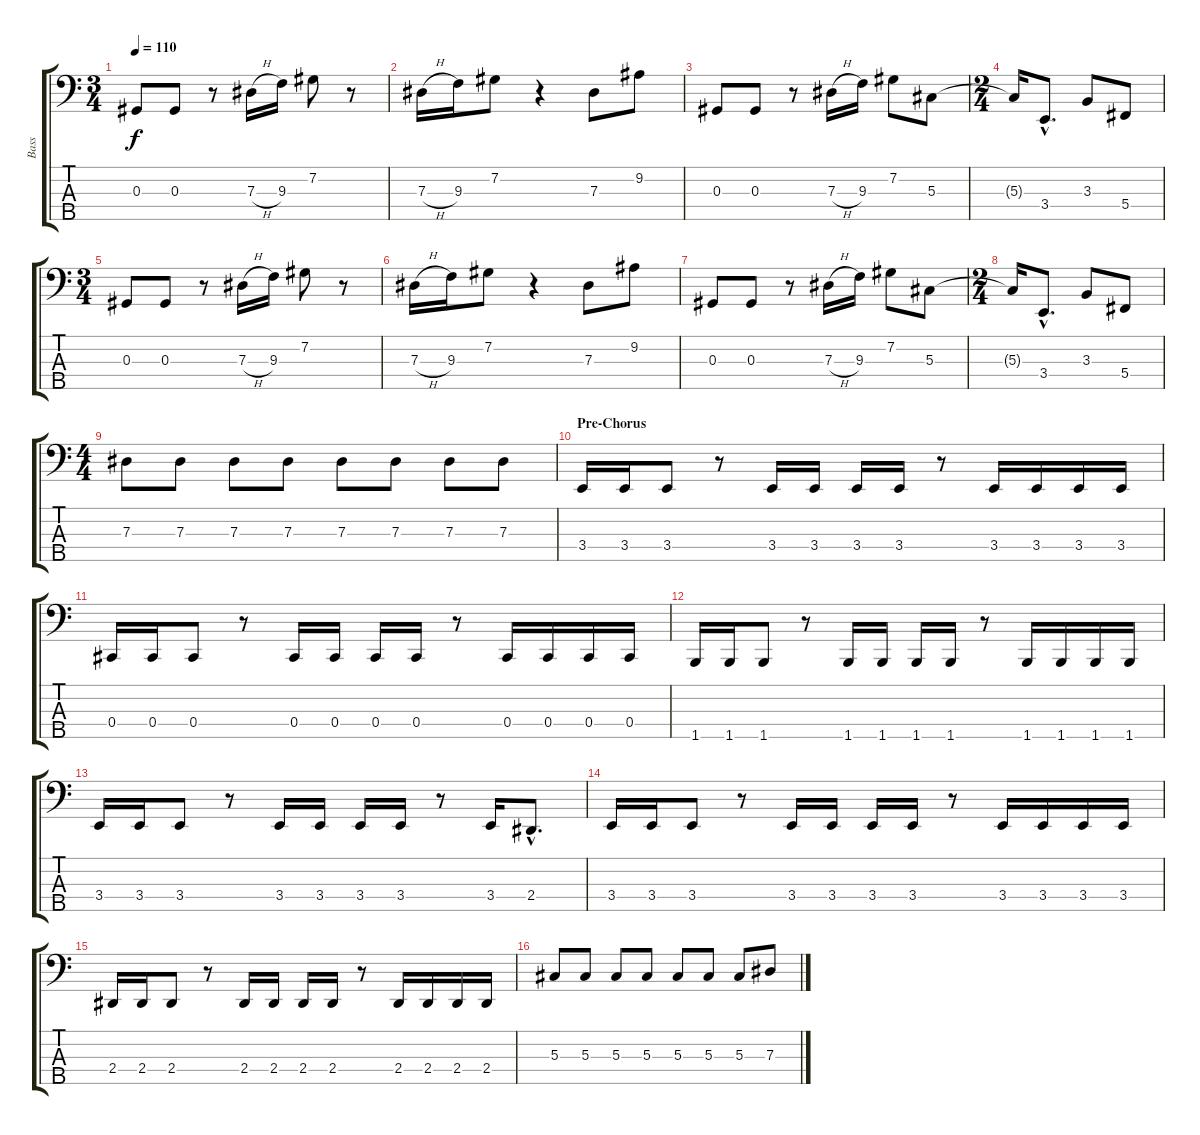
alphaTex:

\track ("Bass" "Bass") {instrument slapbass1}
\staff {score tabs}
\tuning (Gb2 Db2 Ab1 Db1 Bb0) {hide}
\ts (3 4)
\tempo 110
\clef f4
\ks c
0.3.8{dy f} 0.3.8 r.8 7.3{h}.16 9.3.16 7.2.8 r.8 |
7.3{h}.16 9.3.16 7.2.8 r.4 7.3.8 9.2.8 |
0.3.8 0.3.8 r.8 7.3{h}.16 9.3.16 7.2.8 5.3.8 |
\ts (2 4)
5.3{t}.16 3.4{hac}.8{d} 3.3.8 5.4.8 |
\ts (3 4)
0.3.8 0.3.8 r.8 7.3{h}.16 9.3.16 7.2.8 r.8 |
7.3{h}.16 9.3.16 7.2.8 r.4 7.3.8 9.2.8 |
0.3.8 0.3.8 r.8 7.3{h}.16 9.3.16 7.2.8 5.3.8 |
\ts (2 4)
5.3{t}.16 3.4{hac}.8{d} 3.3.8 5.4.8 |
\ts (4 4)
7.3.8 7.3.8 7.3.8 7.3.8 7.3.8 7.3.8 7.3.8 7.3.8 |
\section ("" "Pre-Chorus")
3.4.16 3.4.16 3.4.8 r.8 3.4.16 3.4.16 3.4.16 3.4.16 r.8 3.4.16 3.4.16 3.4.16 3.4.16 |
0.4.16 0.4.16 0.4.8 r.8 0.4.16 0.4.16 0.4.16 0.4.16 r.8 0.4.16 0.4.16 0.4.16 0.4.16 |
1.5.16 1.5.16 1.5.8 r.8 1.5.16 1.5.16 1.5.16 1.5.16 r.8 1.5.16 1.5.16 1.5.16 1.5.16 |
3.4.16 3.4.16 3.4.8 r.8 3.4.16 3.4.16 3.4.16 3.4.16 r.8 3.4.16 2.4{hac}.8{d} |
3.4.16 3.4.16 3.4.8 r.8 3.4.16 3.4.16 3.4.16 3.4.16 r.8 3.4.16 3.4.16 3.4.16 3.4.16 |
2.4.16 2.4.16 2.4.8 r.8 2.4.16 2.4.16 2.4.16 2.4.16 r.8 2.4.16 2.4.16 2.4.16 2.4.16 |
5.3.8 5.3.8 5.3.8 5.3.8 5.3.8 5.3.8 5.3.8 7.3.8
